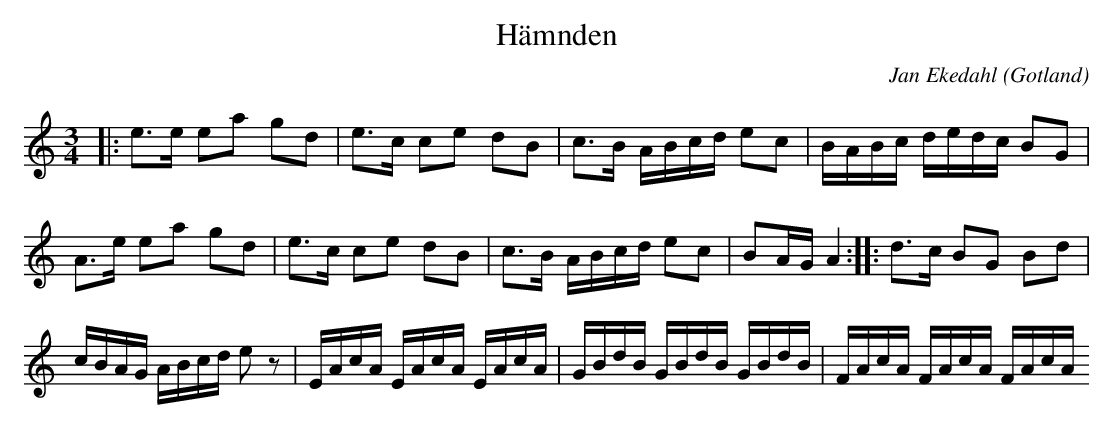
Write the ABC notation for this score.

X:1
T:Hämnden
O:Gotland
C:Jan Ekedahl
M:3/4
L:1/8
K:Am
|: e>e ea gd | e>c ce dB | c>B A/B/c/d/ ec | B/A/B/c/ d/e/d/c/ BG | A>e ea gd | e>c ce dB | c>B A/B/c/d/ ec | BA/G/ A2:| |:d>c BG Bd | c/B/A/G/ A/B/c/d/ ez | E/A/c/A/ E/A/c/A/ E/A/c/A/ | G/B/d/B/ G/B/d/B/ G/B/d/B/ | F/A/c/A/ F/A/c/A/ F/A/c/A/ ^"..."
